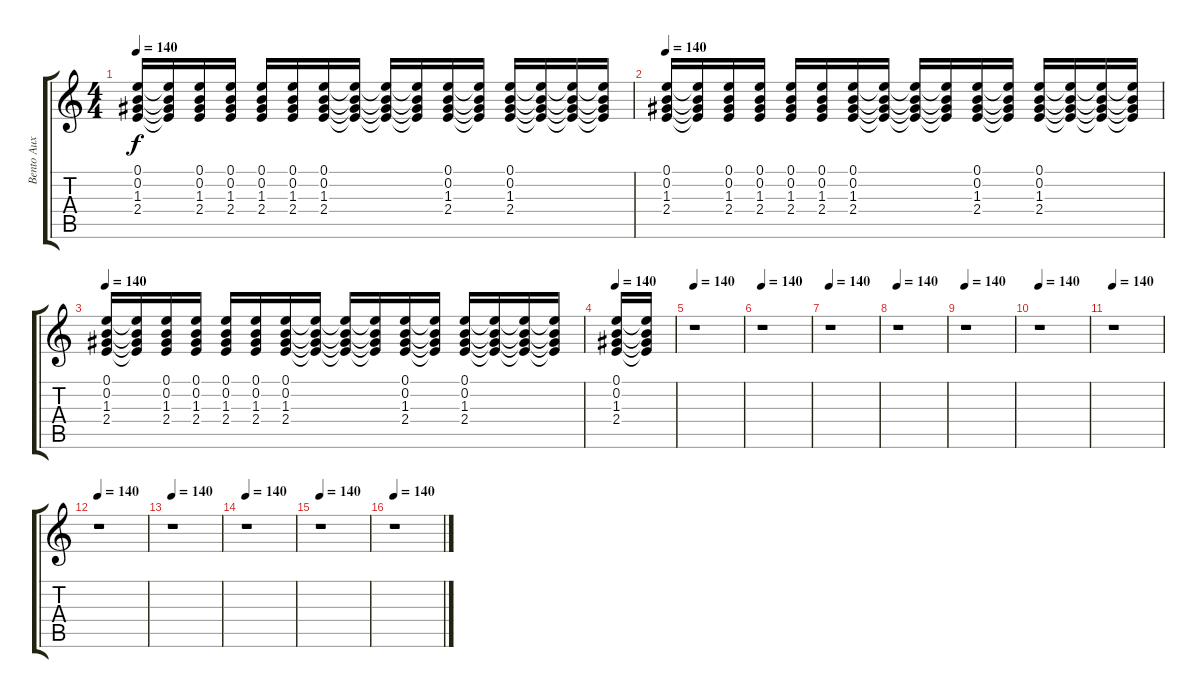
\track ("Bento Aux" "Bento Aux") {instrument electricguitarclean}
\staff {score tabs}
\tuning (E4 B3 G3 D3 A2 E2) {hide}
\ts (4 4)
\tempo 140
\clef g2
\ks c
(0.1 0.2 1.3 2.4).16{dy f} (0.1{t} 0.2{t} 1.3{t} 2.4{t}).16 (0.1 0.2 1.3 2.4).16 (0.1 0.2 1.3 2.4).16 (0.1 0.2 1.3 2.4).16 (0.1 0.2 1.3 2.4).16 (0.1 0.2 1.3 2.4).16 (0.1{t} 0.2{t} 1.3{t} 2.4{t}).16 (0.1{t} 0.2{t} 1.3{t} 2.4{t}).16 (0.1{t} 0.2{t} 1.3{t} 2.4{t}).16 (0.1 0.2 1.3 2.4).16 (0.1{t} 0.2{t} 1.3{t} 2.4{t}).16 (0.1 0.2 1.3 2.4).16 (0.1{t} 0.2{t} 1.3{t} 2.4{t}).16 (0.1{t} 0.2{t} 1.3{t} 2.4{t}).16 (0.1{t} 0.2{t} 1.3{t} 2.4{t}).16 |
\tempo 140
(0.1 0.2 1.3 2.4).16 (0.1{t} 0.2{t} 1.3{t} 2.4{t}).16 (0.1 0.2 1.3 2.4).16 (0.1 0.2 1.3 2.4).16 (0.1 0.2 1.3 2.4).16 (0.1 0.2 1.3 2.4).16 (0.1 0.2 1.3 2.4).16 (0.1{t} 0.2{t} 1.3{t} 2.4{t}).16 (0.1{t} 0.2{t} 1.3{t} 2.4{t}).16 (0.1{t} 0.2{t} 1.3{t} 2.4{t}).16 (0.1 0.2 1.3 2.4).16 (0.1{t} 0.2{t} 1.3{t} 2.4{t}).16 (0.1 0.2 1.3 2.4).16 (0.1{t} 0.2{t} 1.3{t} 2.4{t}).16 (0.1{t} 0.2{t} 1.3{t} 2.4{t}).16 (0.1{t} 0.2{t} 1.3{t} 2.4{t}).16 |
\tempo 140
(0.1 0.2 1.3 2.4).16 (0.1{t} 0.2{t} 1.3{t} 2.4{t}).16 (0.1 0.2 1.3 2.4).16 (0.1 0.2 1.3 2.4).16 (0.1 0.2 1.3 2.4).16 (0.1 0.2 1.3 2.4).16 (0.1 0.2 1.3 2.4).16 (0.1{t} 0.2{t} 1.3{t} 2.4{t}).16 (0.1{t} 0.2{t} 1.3{t} 2.4{t}).16 (0.1{t} 0.2{t} 1.3{t} 2.4{t}).16 (0.1 0.2 1.3 2.4).16 (0.1{t} 0.2{t} 1.3{t} 2.4{t}).16 (0.1 0.2 1.3 2.4).16 (0.1{t} 0.2{t} 1.3{t} 2.4{t}).16 (0.1{t} 0.2{t} 1.3{t} 2.4{t}).16 (0.1{t} 0.2{t} 1.3{t} 2.4{t}).16 |
\tempo 140
(0.1 0.2 1.3 2.4).16 (0.1{t} 0.2{t} 1.3{t} 2.4{t}).16 |
\tempo 140
r.1 |
\tempo 140
r.1 |
\tempo 140
r.1 |
\tempo 140
r.1 |
\tempo 140
r.1 |
\tempo 140
r.1 |
\tempo 140
r.1 |
\tempo 140
r.1 |
\tempo 140
r.1 |
\tempo 140
r.1 |
\tempo 140
r.1 |
\tempo 140
r.1
